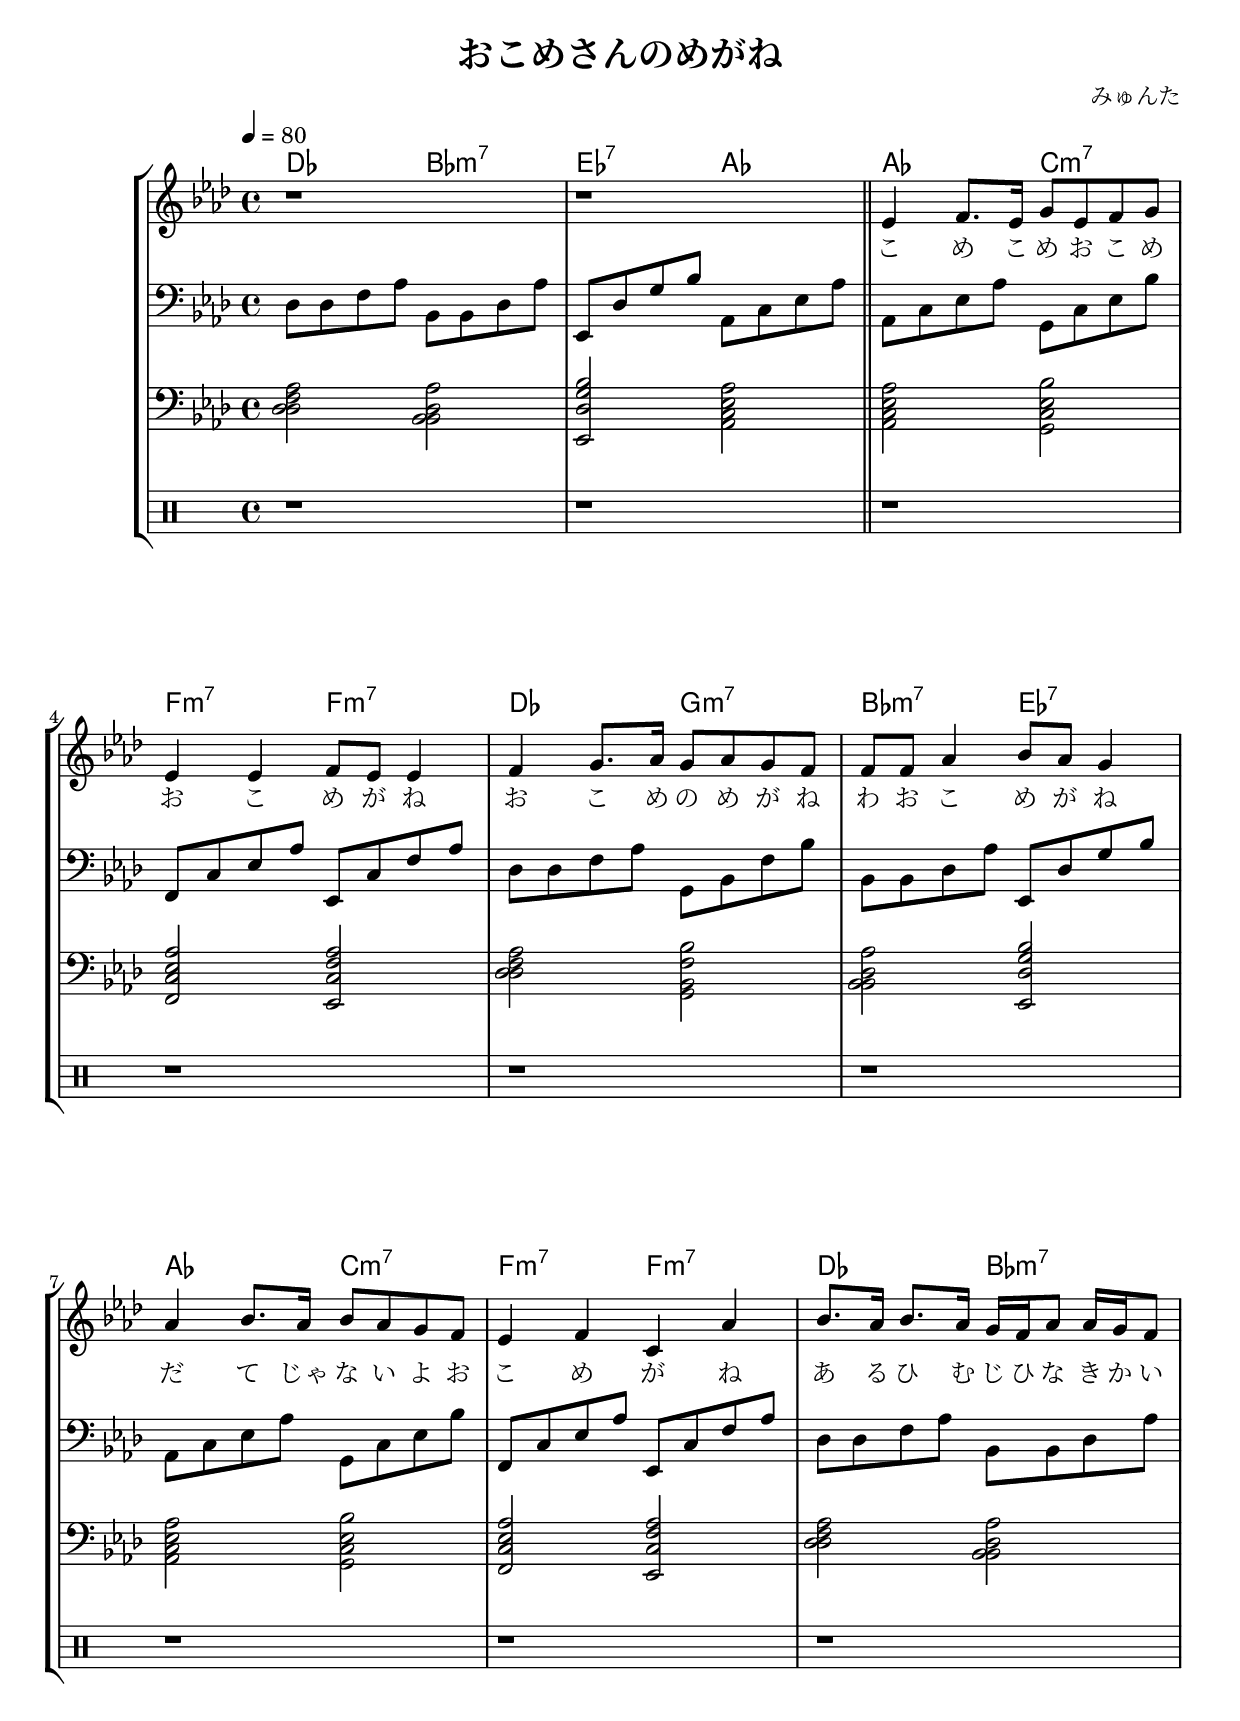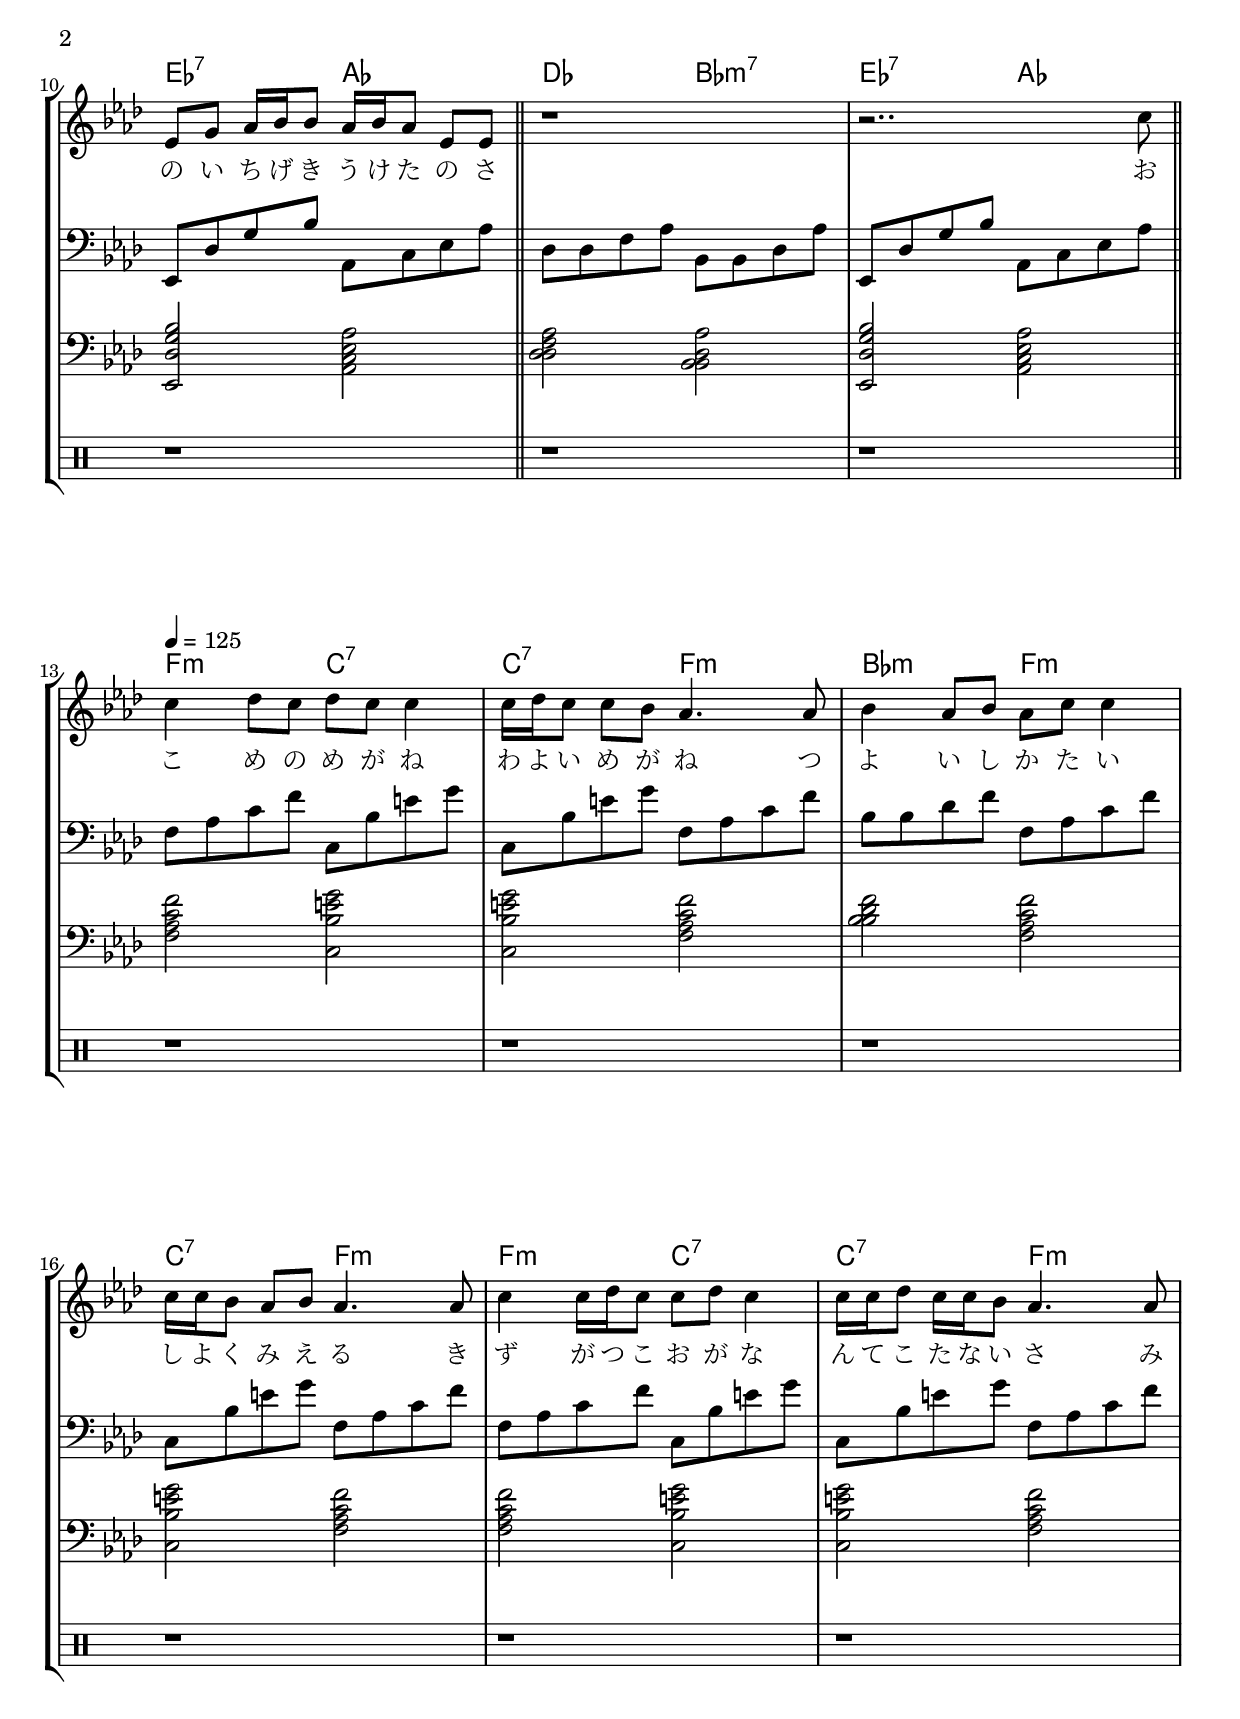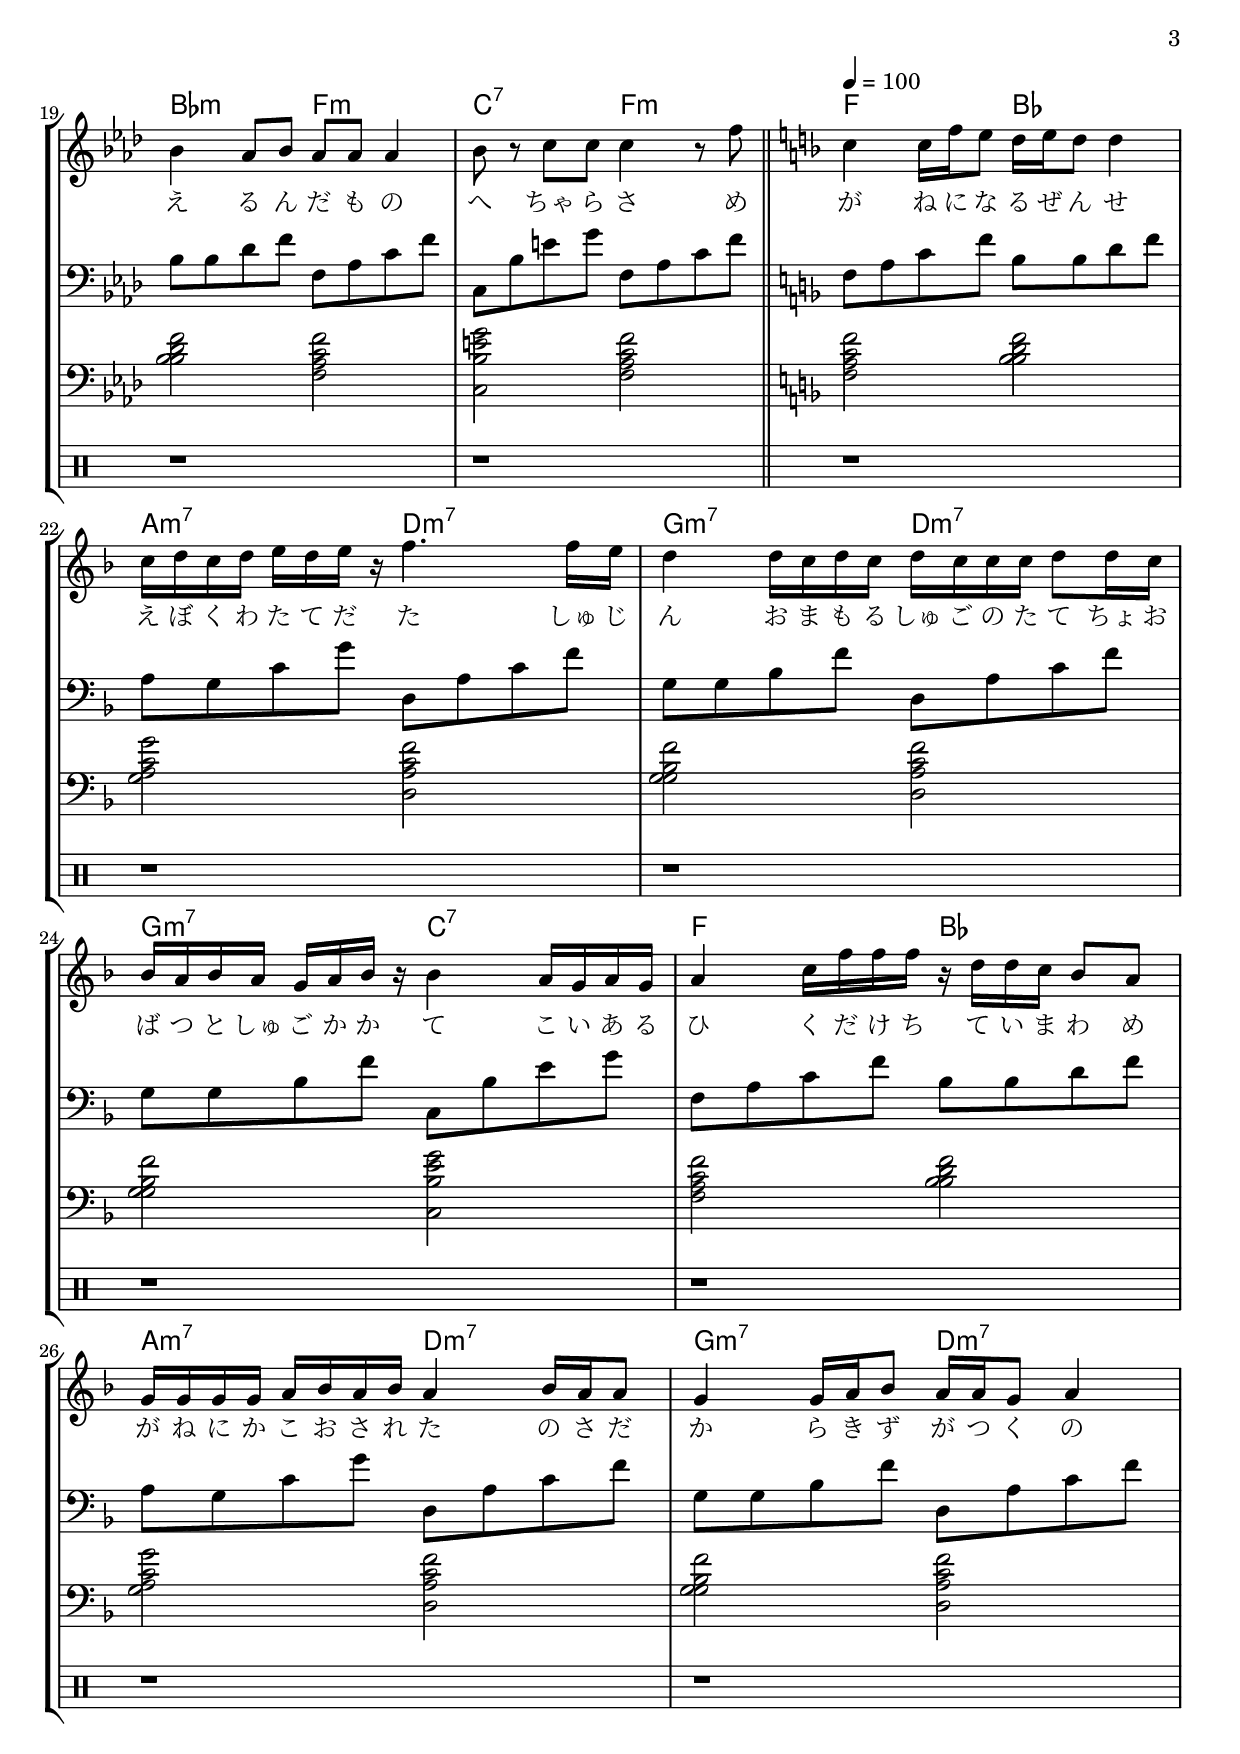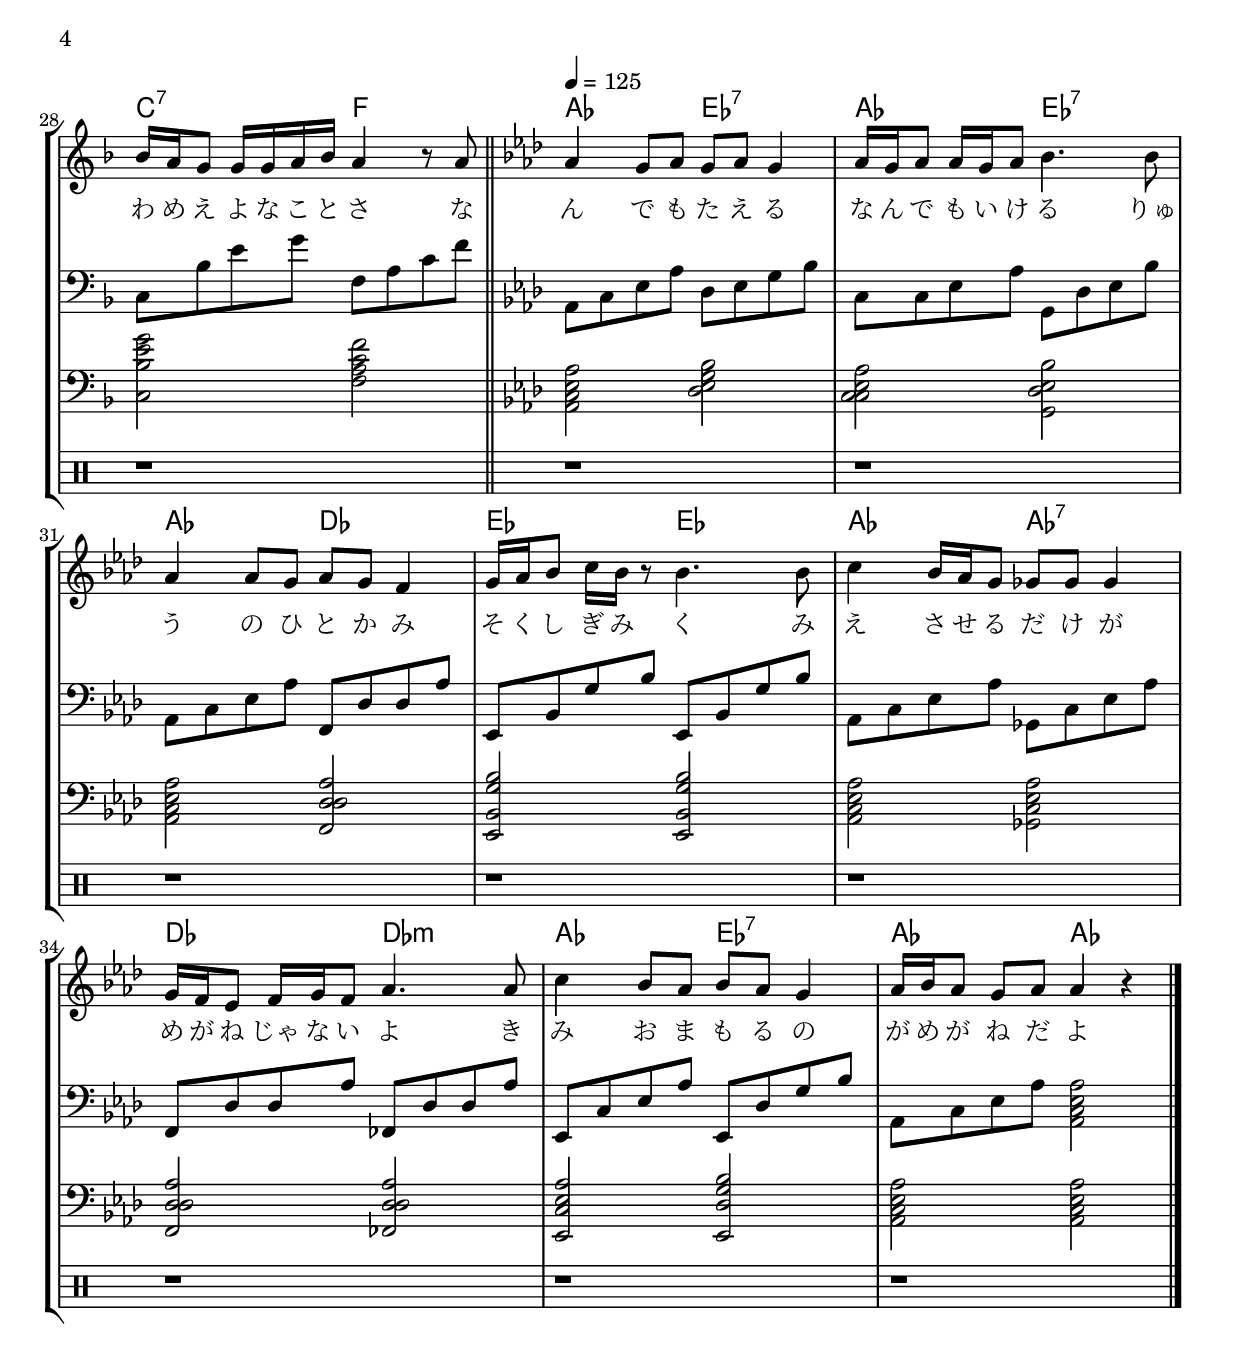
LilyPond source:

\version "2.12.1"

\header {
	title = \markup {おこめさんのめがね}
	composer = \markup \center-column {みゅんた}
}

harmony = \chordmode {
	des2 bes:min7 es:7 as 

	as c:min7 f:min7 f:min7 des g:min7 bes:min7 es:7 as c:min7 f:min7 f:min7 des bes:min7 es:7 as 

	des bes:min7 es:7 as 

	f:m c:7 c:7 f:m bes:m f:m c:7 f:m f:m c:7 c:7 f:m bes:m f:m c:7 f:m 

	f bes a:min7 d:min7 g:min7 d:min7 g:min7 c:7 f bes a:min7 d:min7 g:min7 d:min7 c:7 f 

	as es:7 as es:7 as des es es as as:7 des des:m as es:7 as as 
}

melody = {
	\key as \major
	\tempo 4 = 80
	r1 | r1   
	\set Staff.midiInstrument = #"fss0.25"
	 es'4  f'8.  es'16  g'8  es'8  f'8  g'8 
	es'4  es'4  f'8  es'8  es'4 
	f'4  g'8.  as'16  g'8  as'8  g'8  f'8 
	f'8  f'8  as'4  bes'8  as'8  g'4 
	as'4  bes'8.  as'16  bes'8  as'8  g'8  f'8 
	es'4  f'4  c'4  as'4 
	bes'8.  as'16  bes'8.  as'16  g'16  f'16  as'8  as'16  g'16  f'8 
	es'8  g'8  as'16  bes'16  bes'8  as'16  bes'16  as'8  es'8  es'8
	r1 | r2.. 
	\set Staff.midiInstrument = #"fss0.25"
	c''8 
		\tempo 4 = 125
c''4  des''8  c''8  des''8  c''8  c''4 
	c''16  des''16  c''8  c''8  bes'8  as'4.  as'8 
	bes'4  as'8  bes'8  as'8  c''8  c''4 
	c''16  c''16  bes'8  as'8  bes'8  as'4.  as'8 
	c''4  c''16  des''16  c''8  c''8  des''8  c''4 
	c''16  c''16  des''8  c''16  c''16  bes'8  as'4.  as'8 
	bes'4  as'8  bes'8  as'8  as'8  as'4 
	bes'8  r8  c''8  c''8  c''4  	r8 	\set Staff.midiInstrument = #"mmi0.38"
	f''8 
		\key f \major
	\tempo 4 = 100
c''4  c''16  f''16  e''8  d''16  e''16  d''8  d''4 
	c''16  d''16  c''16  d''16  e''16  d''16  e''16  r16  f''4.  f''16  e''16 
	d''4  d''16  c''16  d''16  c''16  d''16  c''16  c''16  c''16  d''8  d''16  c''16 
	bes'16  a'16  bes'16  a'16  g'16  a'16  bes'16  r16  bes'4  a'16  g'16  a'16  g'16 
	a'4  c''16  f''16  f''16  f''16  r16  d''16  d''16  c''16  bes'8  a'8 
	g'16  g'16  g'16  g'16  a'16  bes'16  a'16  bes'16  a'4  bes'16  a'16  a'8 
	g'4  g'16  a'16  bes'8  a'16  a'16  g'8  a'4 
	bes'16  a'16  g'8  g'16  g'16  a'16  bes'16  a'4  	r8 	\set Staff.midiInstrument = #"fss0.35"
	a'8 
		\key as \major
	\tempo 4 = 125
as'4  g'8  as'8  g'8  as'8  g'4 
	as'16  g'16  as'8  as'16  g'16  as'8  bes'4.  bes'8 
	as'4  as'8  g'8  as'8  g'8  f'4 
	g'16  as'16  bes'8  c''16  bes'16  r8  bes'4.  bes'8 
	c''4  bes'16  as'16  g'8  ges'8  ges'8  ges'4 
	g'16  f'16  es'8  f'16  g'16  f'8  as'4.  as'8 
	c''4  bes'8  as'8  bes'8  as'8  g'4 
	as'16  bes'16  as'8  g'8  as'8  as'4  	r4 	\bar "|."
}

words = \lyricmode {
	
	こ  め  こ  め  お  こ  め  お  こ  め  が  ね  お  こ  め  の  め  が  ね  わ  お  こ  め  が  ね  だ  て  じゃ  な  い  よ  お  こ  め  が  ね  あ  る  ひ  む  じ  ひ  な  き  か  い  の  い  ち  げ  き  う  け  た  の  さ  
	
	お  こ  め  の  め  が  ね  わ  よ  い  め  が  ね  つ  よ  い  し  か  た  い  し  よ  く  み  え  る  き  ず  が  つ  こ  お  が  な  ん  て  こ  た  な  い  さ  み  え  る  ん  だ  も  の  へ  ちゃ  ら  さ  
	め  が  ね  に  な  る  ぜ  ん  せ  え  ぼ  く  わ  た  て  だ  た  しゅ  じ  ん  お  ま  も  る  しゅ  ご  の  た  て  ちょ  お  ば  つ  と  しゅ  ご  か  か  て  こ  い  あ  る  ひ  く  だ  け  ち  て  い  ま  わ  め  が  ね  に  か  こ  お  さ  れ  た  の  さ  だ  か  ら  き  ず  が  つ  く  の  わ  め  え  よ  な  こ  と  さ  
	な  ん  で  も  た  え  る  な  ん  で  も  い  け  る  りゅ  う  の  ひ  と  か  み  そ  く  し  ぎ  み  く  み  え  さ  せ  る  だ  け  が  め  が  ね  じゃ  な  い  よ  き  み  お  ま  も  る  の  が  め  が  ね  だ  よ  
}

tempochange = {
	\tempo 4 = 80
	r1 | r1 \bar "||"
	\tempo 4 = 80
	r1 | r1 | r1 | r1 | r1 | r1 | r1 | r1 \bar "||"
	\tempo 4 = 80
	r1 | r1 \bar "||"
	\tempo 4 = 125
	r1 | r1 | r1 | r1 | r1 | r1 | r1 | r1 \bar "||"
	\tempo 4 = 100
	r1 | r1 | r1 | r1 | r1 | r1 | r1 | r1 \bar "||"
	\tempo 4 = 125
	r1 | r1 | r1 | r1 | r1 | r1 | r1 | r1 \bar "|."
}

mainacc = {
	\clef bass
	\set Staff.midiInstrument = #"Acoustic Guitar (steel)"
	\key as \major
	\tempo 4 = 80
	des8 des8 f8 as8
	bes,8 bes,8 des8 as8
	es,8 des8 g8 bes8
	as,8 c8 es8 as8
	\bar "||"

	\set Staff.midiInstrument = #"Acoustic Guitar (steel)"
	as,8 c8 es8 as8
	g,8 c8 es8 bes8
	f,8 c8 es8 as8
	es,8 c8 f8 as8
	des8 des8 f8 as8
	g,8 bes,8 f8 bes8
	bes,8 bes,8 des8 as8
	es,8 des8 g8 bes8
	as,8 c8 es8 as8
	g,8 c8 es8 bes8
	f,8 c8 es8 as8
	es,8 c8 f8 as8
	des8 des8 f8 as8
	bes,8 bes,8 des8 as8
	es,8 des8 g8 bes8
	as,8 c8 es8 as8
	\bar "||"

	\set Staff.midiInstrument = #"Acoustic Guitar (steel)"
	des8 des8 f8 as8
	bes,8 bes,8 des8 as8
	es,8 des8 g8 bes8
	as,8 c8 es8 as8
	\bar "||"

	\set Staff.midiInstrument = #"Voice Oohs"
	\tempo 4 = 125
	f8 as8 c'8 f'8
	c8 bes8 e'8 g'8
	c8 bes8 e'8 g'8
	f8 as8 c'8 f'8
	bes8 bes8 des'8 f'8
	f8 as8 c'8 f'8
	c8 bes8 e'8 g'8
	f8 as8 c'8 f'8
	f8 as8 c'8 f'8
	c8 bes8 e'8 g'8
	c8 bes8 e'8 g'8
	f8 as8 c'8 f'8
	bes8 bes8 des'8 f'8
	f8 as8 c'8 f'8
	c8 bes8 e'8 g'8
	f8 as8 c'8 f'8
	\bar "||"

	\set Staff.midiInstrument = #"Choir Aahs"
	\key f \major
	\tempo 4 = 100
	f8 a8 c'8 f'8
	bes8 bes8 d'8 f'8
	a8 g8 c'8 g'8
	d8 a8 c'8 f'8
	g8 g8 bes8 f'8
	d8 a8 c'8 f'8
	g8 g8 bes8 f'8
	c8 bes8 e'8 g'8
	f8 a8 c'8 f'8
	bes8 bes8 d'8 f'8
	a8 g8 c'8 g'8
	d8 a8 c'8 f'8
	g8 g8 bes8 f'8
	d8 a8 c'8 f'8
	c8 bes8 e'8 g'8
	f8 a8 c'8 f'8
	\bar "||"

	\set Staff.midiInstrument = #"Choir Aahs"
	\key as \major
	\tempo 4 = 125
	as,8 c8 es8 as8
	des8 es8 g8 bes8
	c8 c8 es8 as8
	g,8 des8 es8 bes8
	as,8 c8 es8 as8
	f,8 des8 des8 as8
	es,8 bes,8 g8 bes8
	es,8 bes,8 g8 bes8
	as,8 c8 es8 as8
	ges,8 c8 es8 as8
	f,8 des8 des8 as8
	fes,8 des8 des8 as8
	es,8 c8 es8 as8
	es,8 des8 g8 bes8
	as,8 c8 es8 as8
	<as, c es as>2
	\bar "|."
}

subacc = {
	\clef bass
	\set Staff.midiInstrument = #"Electric Guitar (clean)"
	\key as \major
	\tempo 4 = 80
	<des des f as>2
	<bes, bes, des as>2
	<es, des g bes>2
	<as, c es as>2
	\bar "||"

	\set Staff.midiInstrument = #"Electric Guitar (clean)"
	<as, c es as>2
	<g, c es bes>2
	<f, c es as>2
	<es, c f as>2
	<des des f as>2
	<g, bes, f bes>2
	<bes, bes, des as>2
	<es, des g bes>2
	<as, c es as>2
	<g, c es bes>2
	<f, c es as>2
	<es, c f as>2
	<des des f as>2
	<bes, bes, des as>2
	<es, des g bes>2
	<as, c es as>2
	\bar "||"

	\set Staff.midiInstrument = #"Electric Guitar (clean)"
	<des des f as>2
	<bes, bes, des as>2
	<es, des g bes>2
	<as, c es as>2
	\bar "||"

	\set Staff.midiInstrument = #"Electric Guitar (clean)"
	\tempo 4 = 125
	<f as c' f'>2
	<c bes e' g'>2
	<c bes e' g'>2
	<f as c' f'>2
	<bes bes des' f'>2
	<f as c' f'>2
	<c bes e' g'>2
	<f as c' f'>2
	<f as c' f'>2
	<c bes e' g'>2
	<c bes e' g'>2
	<f as c' f'>2
	<bes bes des' f'>2
	<f as c' f'>2
	<c bes e' g'>2
	<f as c' f'>2
	\bar "||"

	\set Staff.midiInstrument = #"Lead 6 (voice)"
	\key f \major
	\tempo 4 = 100
	<f a c' f'>2
	<bes bes d' f'>2
	<a g c' g'>2
	<d a c' f'>2
	<g g bes f'>2
	<d a c' f'>2
	<g g bes f'>2
	<c bes e' g'>2
	<f a c' f'>2
	<bes bes d' f'>2
	<a g c' g'>2
	<d a c' f'>2
	<g g bes f'>2
	<d a c' f'>2
	<c bes e' g'>2
	<f a c' f'>2
	\bar "||"

	\set Staff.midiInstrument = #"Lead 6 (voice)"
	\key as \major
	\tempo 4 = 125
	<as, c es as>2
	<des es g bes>2
	<c c es as>2
	<g, des es bes>2
	<as, c es as>2
	<f, des des as>2
	<es, bes, g bes>2
	<es, bes, g bes>2
	<as, c es as>2
	<ges, c es as>2
	<f, des des as>2
	<fes, des des as>2
	<es, c es as>2
	<es, des g bes>2
	<as, c es as>2
	<as, c es as>2
	\bar "|."
}

percA = {
	\drummode {
	r1 |r1 \bar "||"
	r1 |r1 |r1 |r1 |r1 |r1 |r1 |r1 \bar "||"
	r1 |r1 \bar "||"
	r1 |r1 |r1 |r1 |r1 |r1 |r1 |r1 \bar "||"
	r1 |r1 |r1 |r1 |r1 |r1 |r1 |r1 \bar "||"
	r1 |r1 |r1 |r1 |r1 |r1 |r1 |r1 \bar "|."
	}
}

percB = {
	\drummode {
	r1 |r1 \bar "||"
	r1 |r1 |r1 |r1 |r1 |r1 |r1 |r1 \bar "||"
	r1 |r1 \bar "||"
	r1 |r1 |r1 |r1 |r1 |r1 |r1 |r1 \bar "||"
	r1 |r1 |r1 |r1 |r1 |r1 |r1 |r1 \bar "||"
	r1 |r1 |r1 |r1 |r1 |r1 |r1 |r1 \bar "|."
	}
}

percC = {
	\drummode {
	r1 |r1 \bar "||"
	r1 |r1 |r1 |r1 |r1 |r1 |r1 |r1 \bar "||"
	r1 |r1 \bar "||"
	r1 |r1 |r1 |r1 |r1 |r1 |r1 |r1 \bar "||"
	r1 |r1 |r1 |r1 |r1 |r1 |r1 |r1 \bar "||"
	r1 |r1 |r1 |r1 |r1 |r1 |r1 |r1 \bar "|."
	}
}

percD = {
	\drummode {
	r1 |r1 \bar "||"
	r1 |r1 |r1 |r1 |r1 |r1 |r1 |r1 \bar "||"
	r1 |r1 \bar "||"
	r1 |r1 |r1 |r1 |r1 |r1 |r1 |r1 \bar "||"
	r1 |r1 |r1 |r1 |r1 |r1 |r1 |r1 \bar "||"
	r1 |r1 |r1 |r1 |r1 |r1 |r1 |r1 \bar "|."
	}
}

percE = {
	\drummode {
	r1 |r1 \bar "||"
	r1 |r1 |r1 |r1 |r1 |r1 |r1 |r1 \bar "||"
	r1 |r1 \bar "||"
	r1 |r1 |r1 |r1 |r1 |r1 |r1 |r1 \bar "||"
	r1 |r1 |r1 |r1 |r1 |r1 |r1 |r1 \bar "||"
	r1 |r1 |r1 |r1 |r1 |r1 |r1 |r1 \bar "|."
	}
}

\score {
	<<
		\new StaffGroup <<
			\new ChordNames {\harmony}
			\new Voice = "melody" {\melody}
			\new Lyrics \lyricsto "melody" \words
			\new Staff = "mainacc" {\mainacc}
			\new Staff = "subacc" {\subacc}
			\new DrumStaff <<
				\new DrumVoice {\percA}
				\new DrumVoice {\percB}
				\new DrumVoice {\percC}
				\new DrumVoice {\percD}
				\new DrumVoice {\percE}
			>>
		>>
	>>
	\layout { }
}
